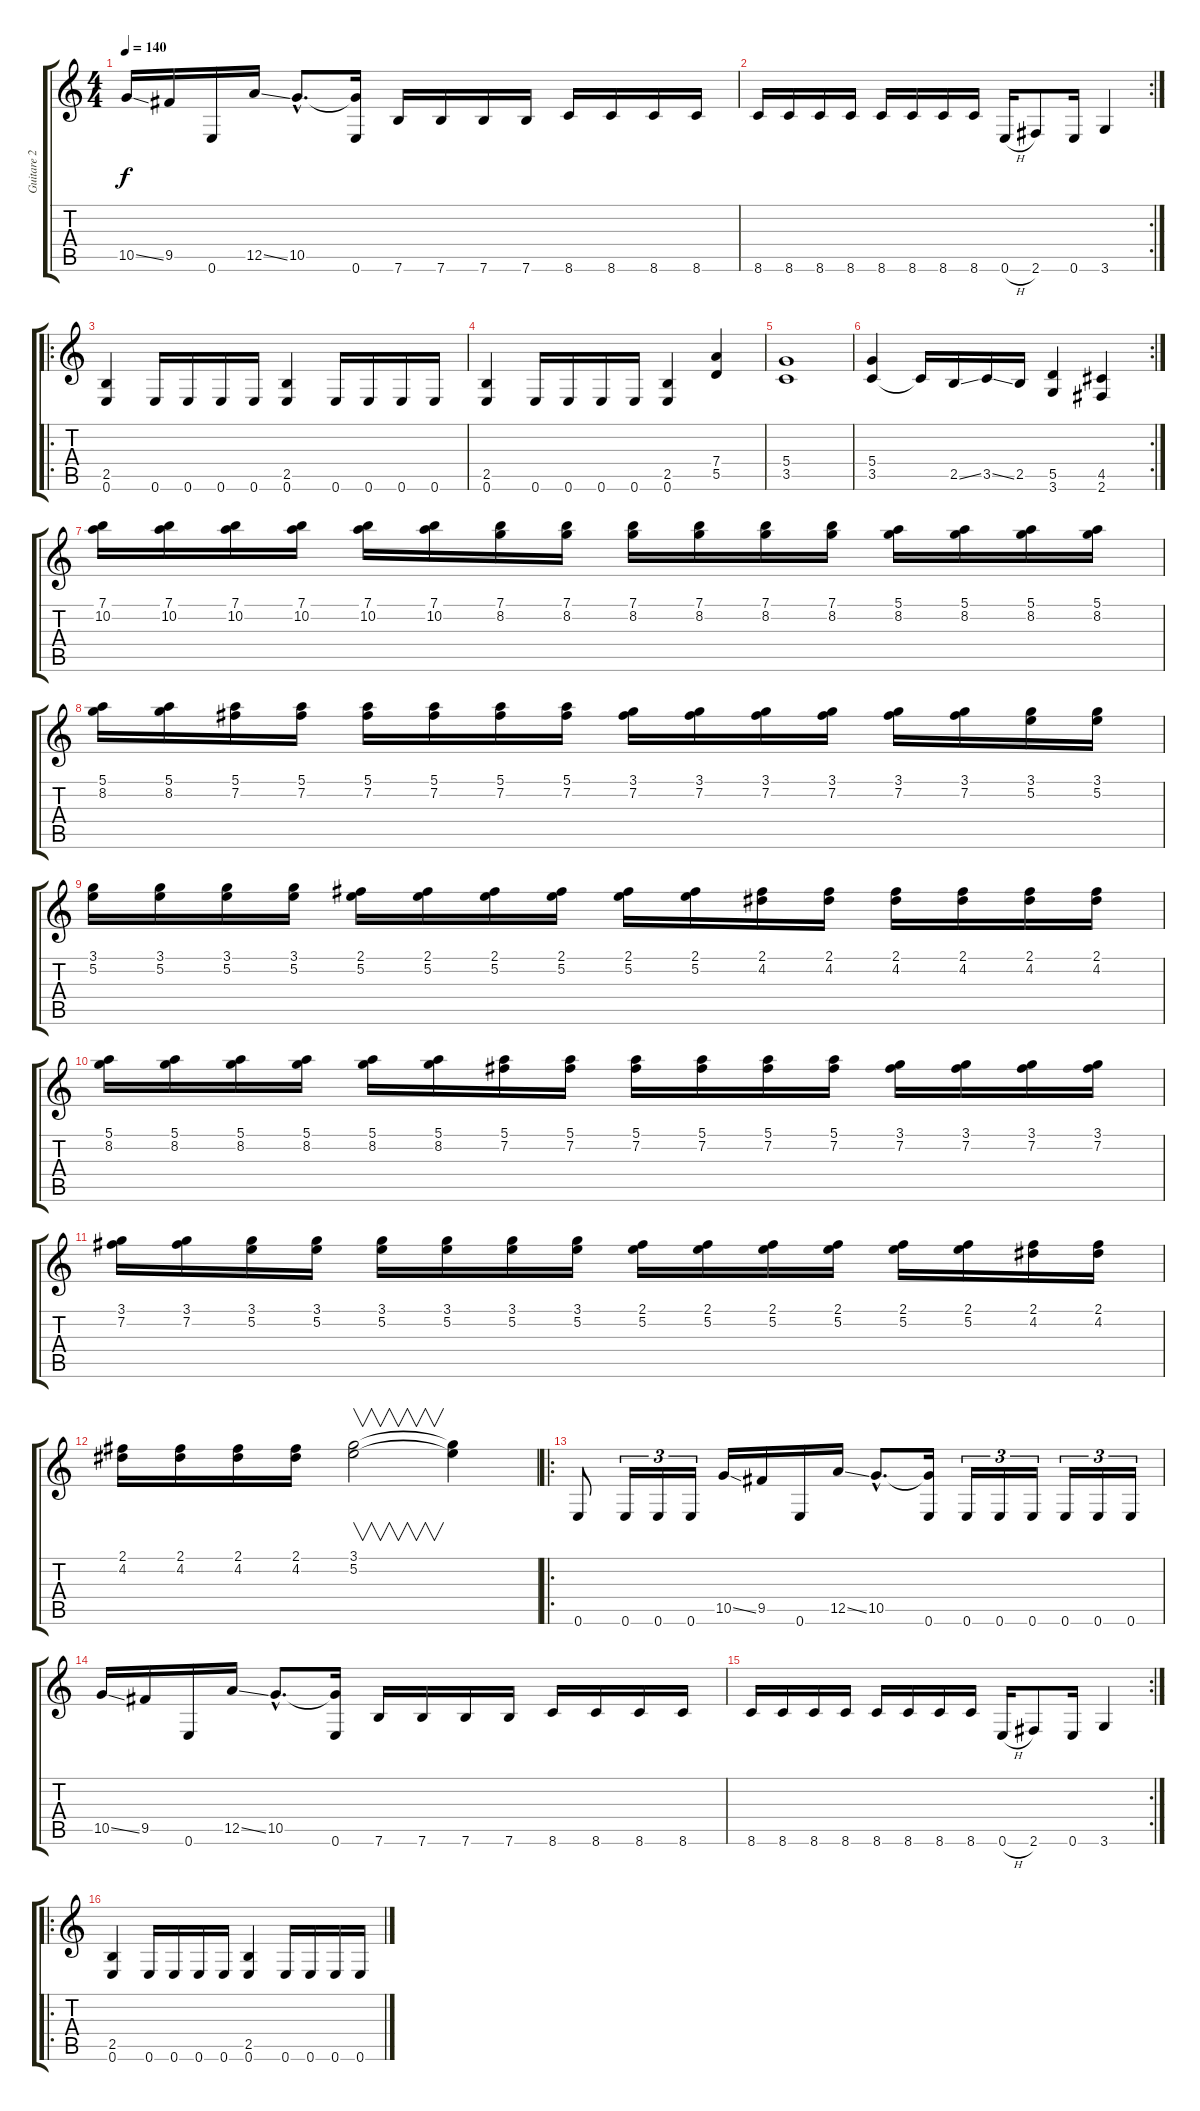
\track ("Guitare 2" "Guitare 2") {instrument distortionguitar}
\staff {score tabs}
\tuning (E4 B3 G3 D3 A2 E2) {hide}
\ts (4 4)
\tempo 140
\clef g2
\ks c
10.5{ss}.16{dy f} 9.5.16 0.6.16 12.5{ss}.16 10.5{hac}.8{d} (10.5{t} 0.6).16 7.6.16 7.6.16 7.6.16 7.6.16 8.6.16 8.6.16 8.6.16 8.6.16 |
\rc 2
8.6.16 8.6.16 8.6.16 8.6.16 8.6.16 8.6.16 8.6.16 8.6.16 0.6{h}.16 2.6.8 0.6.16 3.6.4 |
\ro
(2.5 0.6).4 0.6.16 0.6.16 0.6.16 0.6.16 (2.5 0.6).4 0.6.16 0.6.16 0.6.16 0.6.16 |
(2.5 0.6).4 0.6.16 0.6.16 0.6.16 0.6.16 (2.5 0.6).4 (7.4 5.5).4 |
(5.4 3.5).1 |
\rc 2
(5.4 3.5).4 3.5{t}.16 2.5{ss}.16 3.5{ss}.16 2.5.16 (5.5 3.6).4 (4.5 2.6).4 |
(7.1 10.2).16 (7.1 10.2).16 (7.1 10.2).16 (7.1 10.2).16 (7.1 10.2).16 (7.1 10.2).16 (7.1 8.2).16 (7.1 8.2).16 (7.1 8.2).16 (7.1 8.2).16 (7.1 8.2).16 (7.1 8.2).16 (5.1 8.2).16 (5.1 8.2).16 (5.1 8.2).16 (5.1 8.2).16 |
(5.1 8.2).16 (5.1 8.2).16 (5.1 7.2).16 (5.1 7.2).16 (5.1 7.2).16 (5.1 7.2).16 (5.1 7.2).16 (5.1 7.2).16 (3.1 7.2).16 (3.1 7.2).16 (3.1 7.2).16 (3.1 7.2).16 (3.1 7.2).16 (3.1 7.2).16 (3.1 5.2).16 (3.1 5.2).16 |
(3.1 5.2).16 (3.1 5.2).16 (3.1 5.2).16 (3.1 5.2).16 (2.1 5.2).16 (2.1 5.2).16 (2.1 5.2).16 (2.1 5.2).16 (2.1 5.2).16 (2.1 5.2).16 (2.1 4.2).16 (2.1 4.2).16 (2.1 4.2).16 (2.1 4.2).16 (2.1 4.2).16 (2.1 4.2).16 |
(5.1 8.2).16 (5.1 8.2).16 (5.1 8.2).16 (5.1 8.2).16 (5.1 8.2).16 (5.1 8.2).16 (5.1 7.2).16 (5.1 7.2).16 (5.1 7.2).16 (5.1 7.2).16 (5.1 7.2).16 (5.1 7.2).16 (3.1 7.2).16 (3.1 7.2).16 (3.1 7.2).16 (3.1 7.2).16 |
(3.1 7.2).16 (3.1 7.2).16 (3.1 5.2).16 (3.1 5.2).16 (3.1 5.2).16 (3.1 5.2).16 (3.1 5.2).16 (3.1 5.2).16 (2.1 5.2).16 (2.1 5.2).16 (2.1 5.2).16 (2.1 5.2).16 (2.1 5.2).16 (2.1 5.2).16 (2.1 4.2).16 (2.1 4.2).16 |
(2.1 4.2).16 (2.1 4.2).16 (2.1 4.2).16 (2.1 4.2).16 (3.1 5.2).2{v} (3.1{t} 5.2{t}).4 |
\ro
0.6.8 0.6.16{tu (3 2)} 0.6.16{tu (3 2)} 0.6.16{tu (3 2)} 10.5{ss}.16 9.5.16 0.6.16 12.5{ss}.16 10.5{hac}.8{d} (10.5{t} 0.6).16 0.6.16{tu (3 2)} 0.6.16{tu (3 2)} 0.6.16{tu (3 2)} 0.6.16{tu (3 2)} 0.6.16{tu (3 2)} 0.6.16{tu (3 2)} |
10.5{ss}.16 9.5.16 0.6.16 12.5{ss}.16 10.5{hac}.8{d} (10.5{t} 0.6).16 7.6.16 7.6.16 7.6.16 7.6.16 8.6.16 8.6.16 8.6.16 8.6.16 |
\rc 2
8.6.16 8.6.16 8.6.16 8.6.16 8.6.16 8.6.16 8.6.16 8.6.16 0.6{h}.16 2.6.8 0.6.16 3.6.4 |
\ro
(2.5 0.6).4 0.6.16 0.6.16 0.6.16 0.6.16 (2.5 0.6).4 0.6.16 0.6.16 0.6.16 0.6.16
